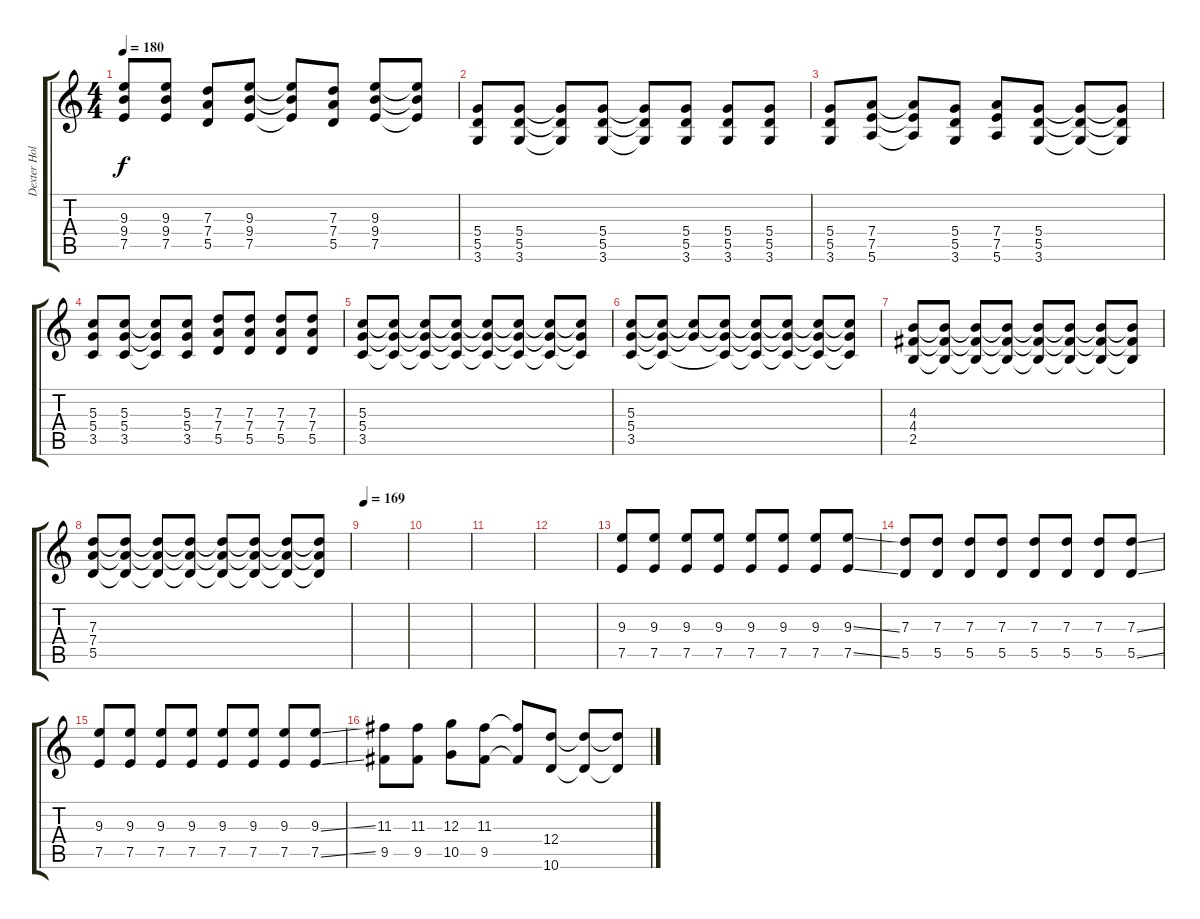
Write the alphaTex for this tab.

\track ("Dexter Holland" "Dexter Hol") {instrument distortionguitar}
\staff {score tabs}
\tuning (E4 B3 G3 D3 A2 E2) {hide}
\ts (4 4)
\tempo 180
\clef g2
\ks c
(9.3 9.4 7.5).8{dy f} (9.3 9.4 7.5).8 (7.3 7.4 5.5).8 (9.3 9.4 7.5).8 (9.3{t} 9.4{t} 7.5{t}).8 (7.3 7.4 5.5).8 (9.3 9.4 7.5).8 (9.3{t} 9.4{t} 7.5{t}).8 |
(5.4 5.5 3.6).8 (5.4 5.5 3.6).8 (5.4{t} 5.5{t} 3.6{t}).8 (5.4 5.5 3.6).8 (5.4{t} 5.5{t} 3.6{t}).8 (5.4 5.5 3.6).8 (5.4 5.5 3.6).8 (5.4 5.5 3.6).8 |
(5.4 5.5 3.6).8 (7.4 7.5 5.6).8 (7.4{t} 7.5{t} 5.6{t}).8 (5.4 5.5 3.6).8 (7.4 7.5 5.6).8 (5.4 5.5 3.6).8 (5.4{t} 5.5{t} 3.6{t}).8 (5.4{t} 5.5{t} 3.6{t}).8 |
(5.3 5.4 3.5).8 (5.3 5.4 3.5).8 (5.3{t} 5.4{t} 3.5{t}).8 (5.3 5.4 3.5).8 (7.3 7.4 5.5).8 (7.3 7.4 5.5).8 (7.3 7.4 5.5).8 (7.3 7.4 5.5).8 |
(5.3 5.4 3.5).8 (5.3{t} 5.4{t} 3.5{t}).8 (5.3{t} 5.4{t} 3.5{t}).8 (5.3{t} 5.4{t} 3.5{t}).8 (5.3{t} 5.4{t} 3.5{t}).8 (5.3{t} 5.4{t} 3.5{t}).8 (5.3{t} 5.4{t} 3.5{t}).8 (5.3{t} 5.4{t} 3.5{t}).8 |
(5.3 5.4 3.5).8 (5.3{t} 5.4{t} 3.5{t}).8 (5.3{t} 5.4{t}).8 (5.3{t} 5.4{t} 3.5{t}).8 (5.3{t} 5.4{t} 3.5{t}).8 (5.3{t} 5.4{t} 3.5{t}).8 (5.3{t} 5.4{t} 3.5{t}).8 (5.3{t} 5.4{t} 3.5{t}).8 |
(4.3 4.4 2.5).8 (4.3{t} 4.4{t} 2.5{t}).8 (4.3{t} 4.4{t} 2.5{t}).8 (4.3{t} 4.4{t} 2.5{t}).8 (4.3{t} 4.4{t} 2.5{t}).8 (4.3{t} 4.4{t} 2.5{t}).8 (4.3{t} 4.4{t} 2.5{t}).8 (4.3{t} 4.4{t} 2.5{t}).8 |
(7.3 7.4 5.5).8 (7.3{t} 7.4{t} 5.5{t}).8 (7.3{t} 7.4{t} 5.5{t}).8 (7.3{t} 7.4{t} 5.5{t}).8 (7.3{t} 7.4{t} 5.5{t}).8 (7.3{t} 7.4{t} 5.5{t}).8 (7.3{t} 7.4{t} 5.5{t}).8 (7.3{t} 7.4{t} 5.5{t}).8 |
\tempo 169
|
|
|
|
(9.3 7.5).8 (9.3 7.5).8 (9.3 7.5).8 (9.3 7.5).8 (9.3 7.5).8 (9.3 7.5).8 (9.3 7.5).8 (9.3{ss} 7.5{ss}).8 |
(7.3 5.5).8 (7.3 5.5).8 (7.3 5.5).8 (7.3 5.5).8 (7.3 5.5).8 (7.3 5.5).8 (7.3 5.5).8 (7.3{ss} 5.5{ss}).8 |
(9.3 7.5).8 (9.3 7.5).8 (9.3 7.5).8 (9.3 7.5).8 (9.3 7.5).8 (9.3 7.5).8 (9.3 7.5).8 (9.3{ss} 7.5{ss}).8 |
(11.3 9.5).8 (11.3 9.5).8 (12.3 10.5).8 (11.3 9.5).8 (11.3{t} 9.5{t}).8 (12.4 10.6).8 (12.4{t} 10.6{t}).8 (12.4{t} 10.6{t}).8
